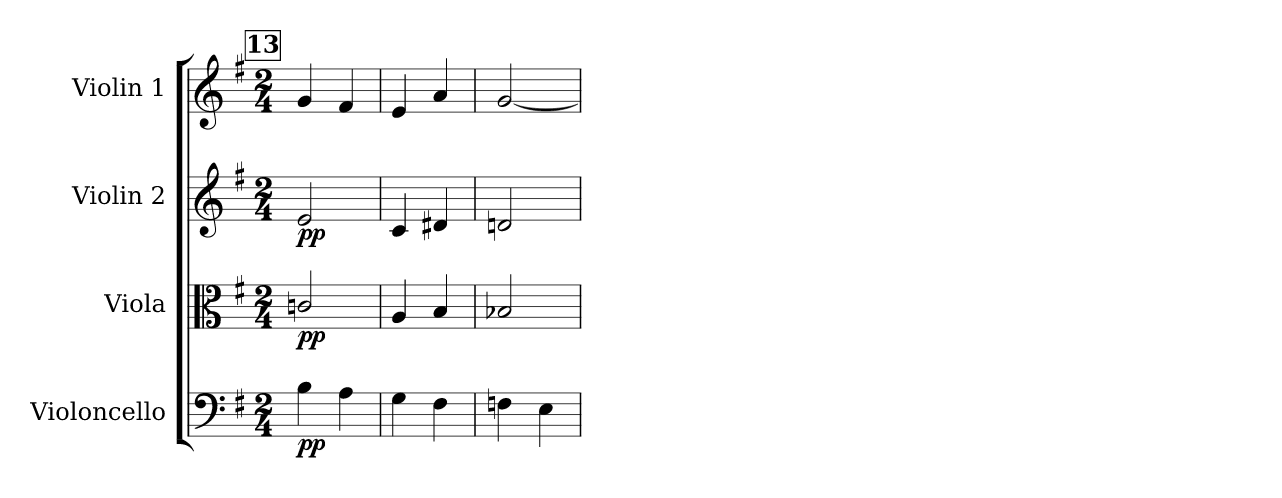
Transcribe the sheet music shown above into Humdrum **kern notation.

**kern	**dynam	**kern	**dynam	**kern	**dynam	**kern	**dynam
*part4	*part4	*part3	*part3	*part2	*part2	*part1	*part1
*staff4	*staff4	*staff3	*staff3	*staff2	*staff2	*staff1	*staff1
*I"Violoncello	*	*I"Viola	*	*I"Violin 2	*	*I"Violin 1	*
*I'Vc	*	*I'Vla	*	*I'Vln	*	*I'Vln	*
*clefF4	*	*clefC3	*	*clefG2	*	*clefG2	*
*k[f#]	*	*k[f#]	*	*k[f#]	*	*k[f#]	*
*M2/4	*	*M2/4	*	*M2/4	*	*M2/4	*
!!LO:REH:place=s1:a:B:cj:fs=14:t=13
=152	=152	=152	=152	=152	=152	=152	=152
!	!LO:DY:b	!	!LO:DY:b	!	!LO:DY:b	!	!LO:DY:b
!	!	!	!	!	!	!	!LO:DY:n=1:b
4B\	pp	2cn/	pp	2e/	pp	4g/	pp other-dynamics
4A\	.	.	.	.	.	4f#/	.
=153	=153	=153	=153	=153	=153	=153	=153
4G\	.	4A/	.	4c/	.	4e/	.
4F#\	.	4B/	.	4d#X/	.	4a/	.
=154	=154	=154	=154	=154	=154	=154	=154
4Fn\	.	2B-X/	.	2dn/	.	[2g/	.
4E\	.	.	.	.	.	.	.
=	=	=	=	=	=	=	=
*-	*-	*-	*-	*-	*-	*-	*-
